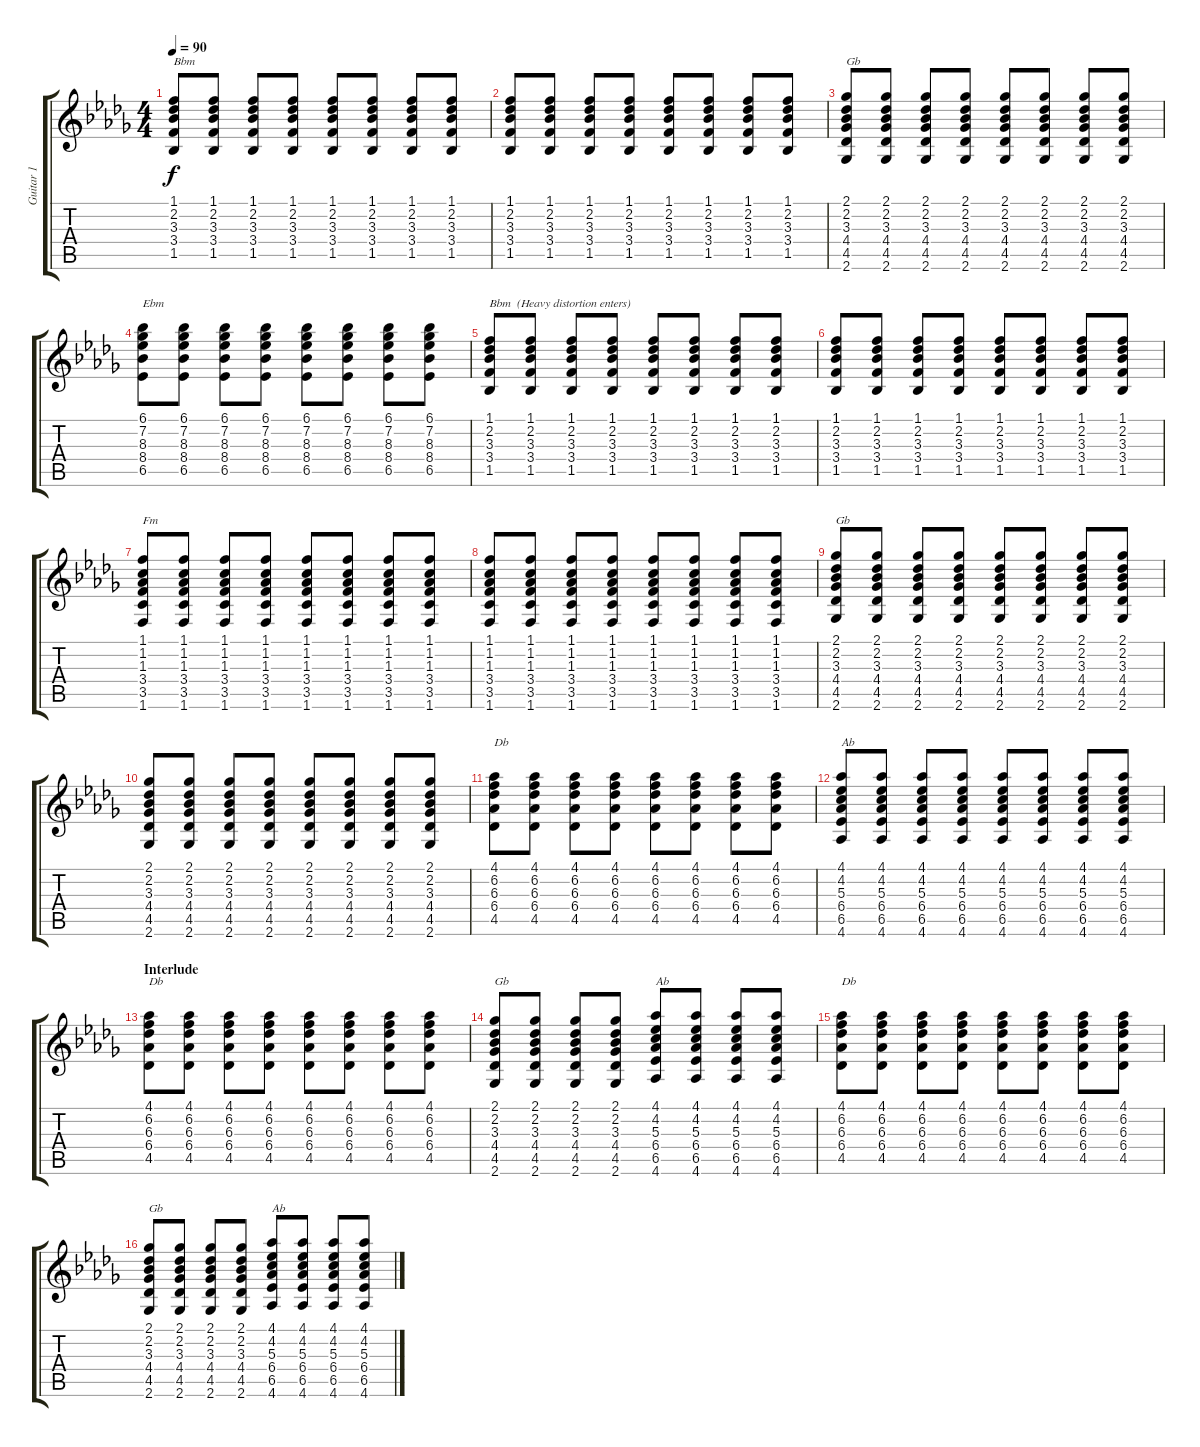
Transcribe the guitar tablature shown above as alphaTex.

\track ("Guitar 1" "Guitar 1") {instrument acousticguitarsteel}
\staff {score tabs}
\tuning (E4 B3 G3 D3 A2 E2) {hide}
\ts (4 4)
\tempo 90
\clef g2
\ks db
(1.1 2.2 3.3 3.4 1.5).8{txt "Bbm" dy f} (1.1 2.2 3.3 3.4 1.5).8 (1.1 2.2 3.3 3.4 1.5).8 (1.1 2.2 3.3 3.4 1.5).8 (1.1 2.2 3.3 3.4 1.5).8 (1.1 2.2 3.3 3.4 1.5).8 (1.1 2.2 3.3 3.4 1.5).8 (1.1 2.2 3.3 3.4 1.5).8 |
(1.1 2.2 3.3 3.4 1.5).8 (1.1 2.2 3.3 3.4 1.5).8 (1.1 2.2 3.3 3.4 1.5).8 (1.1 2.2 3.3 3.4 1.5).8 (1.1 2.2 3.3 3.4 1.5).8 (1.1 2.2 3.3 3.4 1.5).8 (1.1 2.2 3.3 3.4 1.5).8 (1.1 2.2 3.3 3.4 1.5).8 |
(2.1 2.2 3.3 4.4 4.5 2.6).8{txt "Gb"} (2.1 2.2 3.3 4.4 4.5 2.6).8 (2.1 2.2 3.3 4.4 4.5 2.6).8 (2.1 2.2 3.3 4.4 4.5 2.6).8 (2.1 2.2 3.3 4.4 4.5 2.6).8 (2.1 2.2 3.3 4.4 4.5 2.6).8 (2.1 2.2 3.3 4.4 4.5 2.6).8 (2.1 2.2 3.3 4.4 4.5 2.6).8 |
(6.1 7.2 8.3 8.4 6.5).8{txt "Ebm"} (6.1 7.2 8.3 8.4 6.5).8 (6.1 7.2 8.3 8.4 6.5).8 (6.1 7.2 8.3 8.4 6.5).8 (6.1 7.2 8.3 8.4 6.5).8 (6.1 7.2 8.3 8.4 6.5).8 (6.1 7.2 8.3 8.4 6.5).8 (6.1 7.2 8.3 8.4 6.5).8 |
(1.1 2.2 3.3 3.4 1.5).8{txt "Bbm  (Heavy distortion enters)" instrument distortionguitar} (1.1 2.2 3.3 3.4 1.5).8 (1.1 2.2 3.3 3.4 1.5).8 (1.1 2.2 3.3 3.4 1.5).8 (1.1 2.2 3.3 3.4 1.5).8 (1.1 2.2 3.3 3.4 1.5).8 (1.1 2.2 3.3 3.4 1.5).8 (1.1 2.2 3.3 3.4 1.5).8 |
(1.1 2.2 3.3 3.4 1.5).8 (1.1 2.2 3.3 3.4 1.5).8 (1.1 2.2 3.3 3.4 1.5).8 (1.1 2.2 3.3 3.4 1.5).8 (1.1 2.2 3.3 3.4 1.5).8 (1.1 2.2 3.3 3.4 1.5).8 (1.1 2.2 3.3 3.4 1.5).8 (1.1 2.2 3.3 3.4 1.5).8 |
(1.1 1.2 1.3 3.4 3.5 1.6).8{txt "Fm"} (1.1 1.2 1.3 3.4 3.5 1.6).8 (1.1 1.2 1.3 3.4 3.5 1.6).8 (1.1 1.2 1.3 3.4 3.5 1.6).8 (1.1 1.2 1.3 3.4 3.5 1.6).8 (1.1 1.2 1.3 3.4 3.5 1.6).8 (1.1 1.2 1.3 3.4 3.5 1.6).8 (1.1 1.2 1.3 3.4 3.5 1.6).8 |
(1.1 1.2 1.3 3.4 3.5 1.6).8 (1.1 1.2 1.3 3.4 3.5 1.6).8 (1.1 1.2 1.3 3.4 3.5 1.6).8 (1.1 1.2 1.3 3.4 3.5 1.6).8 (1.1 1.2 1.3 3.4 3.5 1.6).8 (1.1 1.2 1.3 3.4 3.5 1.6).8 (1.1 1.2 1.3 3.4 3.5 1.6).8 (1.1 1.2 1.3 3.4 3.5 1.6).8 |
(2.1 2.2 3.3 4.4 4.5 2.6).8{txt "Gb"} (2.1 2.2 3.3 4.4 4.5 2.6).8 (2.1 2.2 3.3 4.4 4.5 2.6).8 (2.1 2.2 3.3 4.4 4.5 2.6).8 (2.1 2.2 3.3 4.4 4.5 2.6).8 (2.1 2.2 3.3 4.4 4.5 2.6).8 (2.1 2.2 3.3 4.4 4.5 2.6).8 (2.1 2.2 3.3 4.4 4.5 2.6).8 |
(2.1 2.2 3.3 4.4 4.5 2.6).8 (2.1 2.2 3.3 4.4 4.5 2.6).8 (2.1 2.2 3.3 4.4 4.5 2.6).8 (2.1 2.2 3.3 4.4 4.5 2.6).8 (2.1 2.2 3.3 4.4 4.5 2.6).8 (2.1 2.2 3.3 4.4 4.5 2.6).8 (2.1 2.2 3.3 4.4 4.5 2.6).8 (2.1 2.2 3.3 4.4 4.5 2.6).8 |
(4.1 6.2 6.3 6.4 4.5).8{txt "Db"} (4.1 6.2 6.3 6.4 4.5).8 (4.1 6.2 6.3 6.4 4.5).8 (4.1 6.2 6.3 6.4 4.5).8 (4.1 6.2 6.3 6.4 4.5).8 (4.1 6.2 6.3 6.4 4.5).8 (4.1 6.2 6.3 6.4 4.5).8 (4.1 6.2 6.3 6.4 4.5).8 |
(4.1 4.2 5.3 6.4 6.5 4.6).8{txt "Ab"} (4.1 4.2 5.3 6.4 6.5 4.6).8 (4.1 4.2 5.3 6.4 6.5 4.6).8 (4.1 4.2 5.3 6.4 6.5 4.6).8 (4.1 4.2 5.3 6.4 6.5 4.6).8 (4.1 4.2 5.3 6.4 6.5 4.6).8 (4.1 4.2 5.3 6.4 6.5 4.6).8 (4.1 4.2 5.3 6.4 6.5 4.6).8 |
\section ("" "Interlude")
(4.1 6.2 6.3 6.4 4.5).8{txt "Db" instrument distortionguitar} (4.1 6.2 6.3 6.4 4.5).8 (4.1 6.2 6.3 6.4 4.5).8 (4.1 6.2 6.3 6.4 4.5).8 (4.1 6.2 6.3 6.4 4.5).8 (4.1 6.2 6.3 6.4 4.5).8 (4.1 6.2 6.3 6.4 4.5).8 (4.1 6.2 6.3 6.4 4.5).8 |
(2.1 2.2 3.3 4.4 4.5 2.6).8{txt "Gb"} (2.1 2.2 3.3 4.4 4.5 2.6).8 (2.1 2.2 3.3 4.4 4.5 2.6).8 (2.1 2.2 3.3 4.4 4.5 2.6).8 (4.1 4.2 5.3 6.4 6.5 4.6).8{txt "Ab"} (4.1 4.2 5.3 6.4 6.5 4.6).8 (4.1 4.2 5.3 6.4 6.5 4.6).8 (4.1 4.2 5.3 6.4 6.5 4.6).8 |
(4.1 6.2 6.3 6.4 4.5).8{txt "Db"} (4.1 6.2 6.3 6.4 4.5).8 (4.1 6.2 6.3 6.4 4.5).8 (4.1 6.2 6.3 6.4 4.5).8 (4.1 6.2 6.3 6.4 4.5).8 (4.1 6.2 6.3 6.4 4.5).8 (4.1 6.2 6.3 6.4 4.5).8 (4.1 6.2 6.3 6.4 4.5).8 |
(2.1 2.2 3.3 4.4 4.5 2.6).8{txt "Gb"} (2.1 2.2 3.3 4.4 4.5 2.6).8 (2.1 2.2 3.3 4.4 4.5 2.6).8 (2.1 2.2 3.3 4.4 4.5 2.6).8 (4.1 4.2 5.3 6.4 6.5 4.6).8{txt "Ab"} (4.1 4.2 5.3 6.4 6.5 4.6).8 (4.1 4.2 5.3 6.4 6.5 4.6).8 (4.1 4.2 5.3 6.4 6.5 4.6).8
